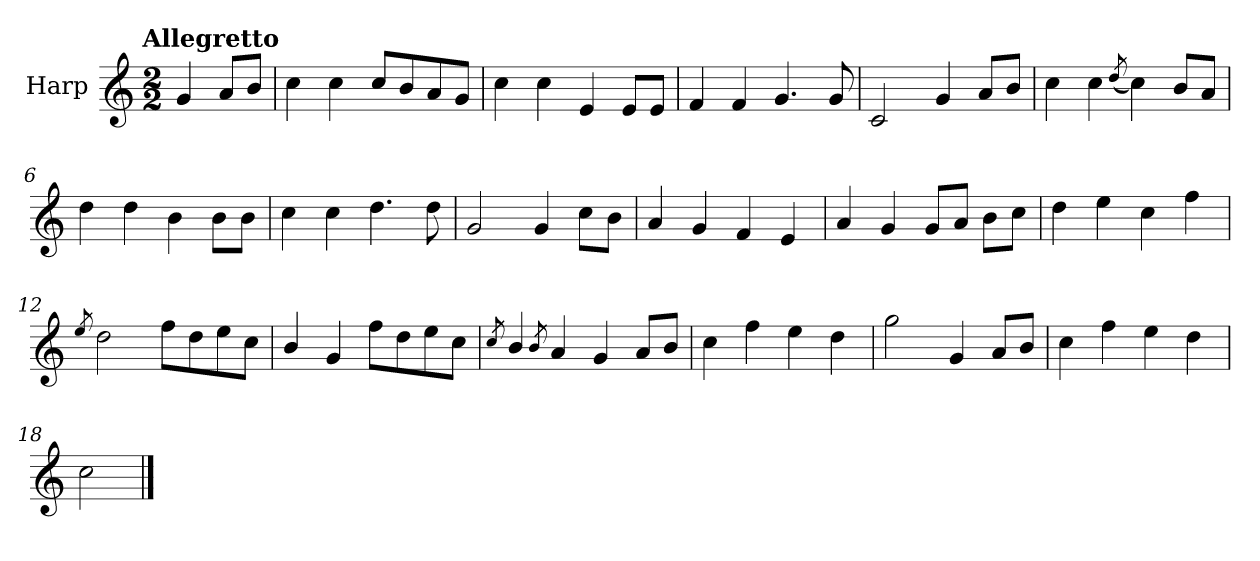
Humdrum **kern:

**kern
*part1
*staff1
*I"Harp
*I'Hrp.
*clefG2
*k[]
!!LO:TX:omd:t=Allegretto
*M2/2
*MM116
=
4g/
8a/L
8b/J
=1
4cc\
4cc\
8cc/L
8b/
8a/
8g/J
=2
4cc\
4cc\
4e/
8e/L
8e/J
=3
4f/
4f/
4.g/
8g/
=4
2c/
4g/
8a/L
8b/J
=5
4cc\
4cc\
(<8qdd/
4cc\)
8b/L
8a/J
=6
4dd\
4dd\
4b\
8b\L
8b\J
=7
4cc\
4cc\
4.dd\
8dd\
!!LO:LB:g=z
=8
2g/
4g/
8cc\L
8b\J
!!LO:LB:g=z
=9
4a/
4g/
4f/
4e/
=10
4a/
4g/
8g/L
8a/J
8b\L
8cc\J
=11
4dd\
4ee\
4cc\
4ff\
=12
8qee/
2dd\
8ff\L
8dd\
8ee\
8cc\J
=13
4b/
4g/
8ff\L
8dd\
8ee\
8cc\J
=14
8qcc/
4b/
8qb/
4a/
4g/
8a/L
8b/J
=15
4cc\
4ff\
4ee\
4dd\
=16
2gg\
4g/
8a/L
8b/J
!!LO:LB:g=z
=17
4cc\
4ff\
4ee\
4dd\
!!LO:LB:g=z
=18
2cc\
==
*-
